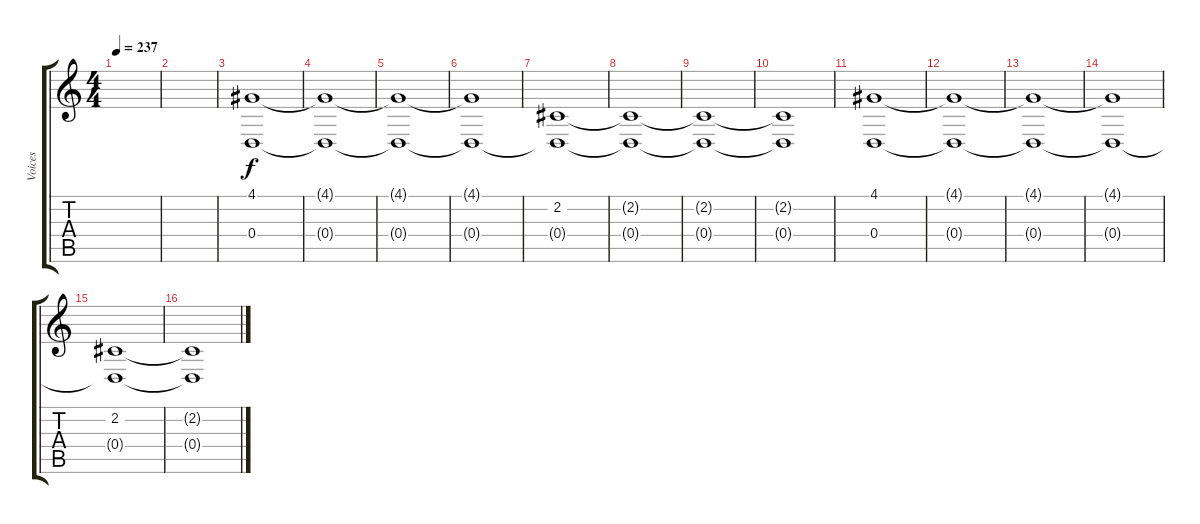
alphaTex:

\track ("Voices" "Voices") {instrument synthstrings2}
\staff {score tabs}
\tuning (E4 B3 G3 D3 A2 E2) {hide}
\ts (4 4)
\tempo 237
\clef g2
\ks c
|
|
(4.1 0.4).1 |
(4.1{t} 0.4{t}).1 |
(4.1{t} 0.4{t}).1 |
(4.1{t} 0.4{t}).1 |
(2.2 0.4{t}).1 |
(2.2{t} 0.4{t}).1 |
(2.2{t} 0.4{t}).1 |
(2.2{t} 0.4{t}).1 |
(4.1 0.4).1 |
(4.1{t} 0.4{t}).1 |
(4.1{t} 0.4{t}).1 |
(4.1{t} 0.4{t}).1 |
(2.2 0.4{t}).1 |
(2.2{t} 0.4{t}).1
